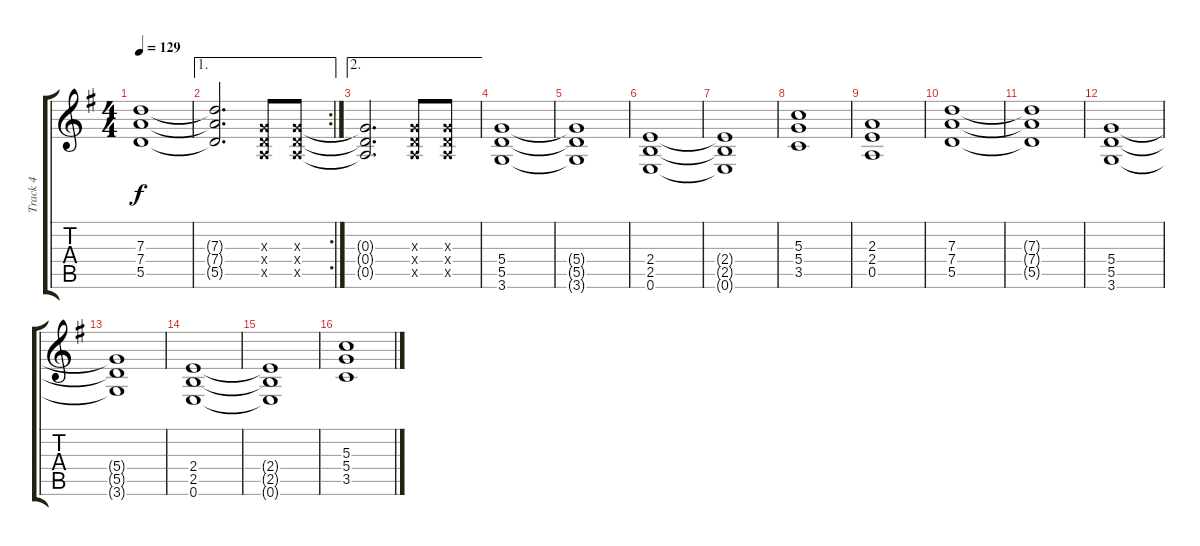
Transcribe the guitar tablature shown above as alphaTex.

\track ("Track 4" "Track 4") {instrument distortionguitar}
\staff {score tabs}
\tuning (E4 B3 G3 D3 A2 E2) {hide}
\ts (4 4)
\tempo 129
\clef g2
\ks g
(7.3 7.4 5.5).1{dy f} |
\ae 1
\rc 2
(7.3{t} 7.4{t} 5.5{t}).2{d} (0.3{x} 0.4{x} 0.5{x}).8 (0.3{x} 0.4{x} 0.5{x}).8 |
\ae 2
(0.3{t} 0.4{t} 0.5{t}).2{d} (0.3{x} 0.4{x} 0.5{x}).8 (0.3{x} 0.4{x} 0.5{x}).8 |
(5.4 5.5 3.6).1 |
(5.4{t} 5.5{t} 3.6{t}).1 |
(2.4 2.5 0.6).1 |
(2.4{t} 2.5{t} 0.6{t}).1 |
(5.3 5.4 3.5).1 |
(2.3 2.4 0.5).1 |
(7.3 7.4 5.5).1 |
(7.3{t} 7.4{t} 5.5{t}).1 |
(5.4 5.5 3.6).1 |
(5.4{t} 5.5{t} 3.6{t}).1 |
(2.4 2.5 0.6).1 |
(2.4{t} 2.5{t} 0.6{t}).1 |
(5.3 5.4 3.5).1
